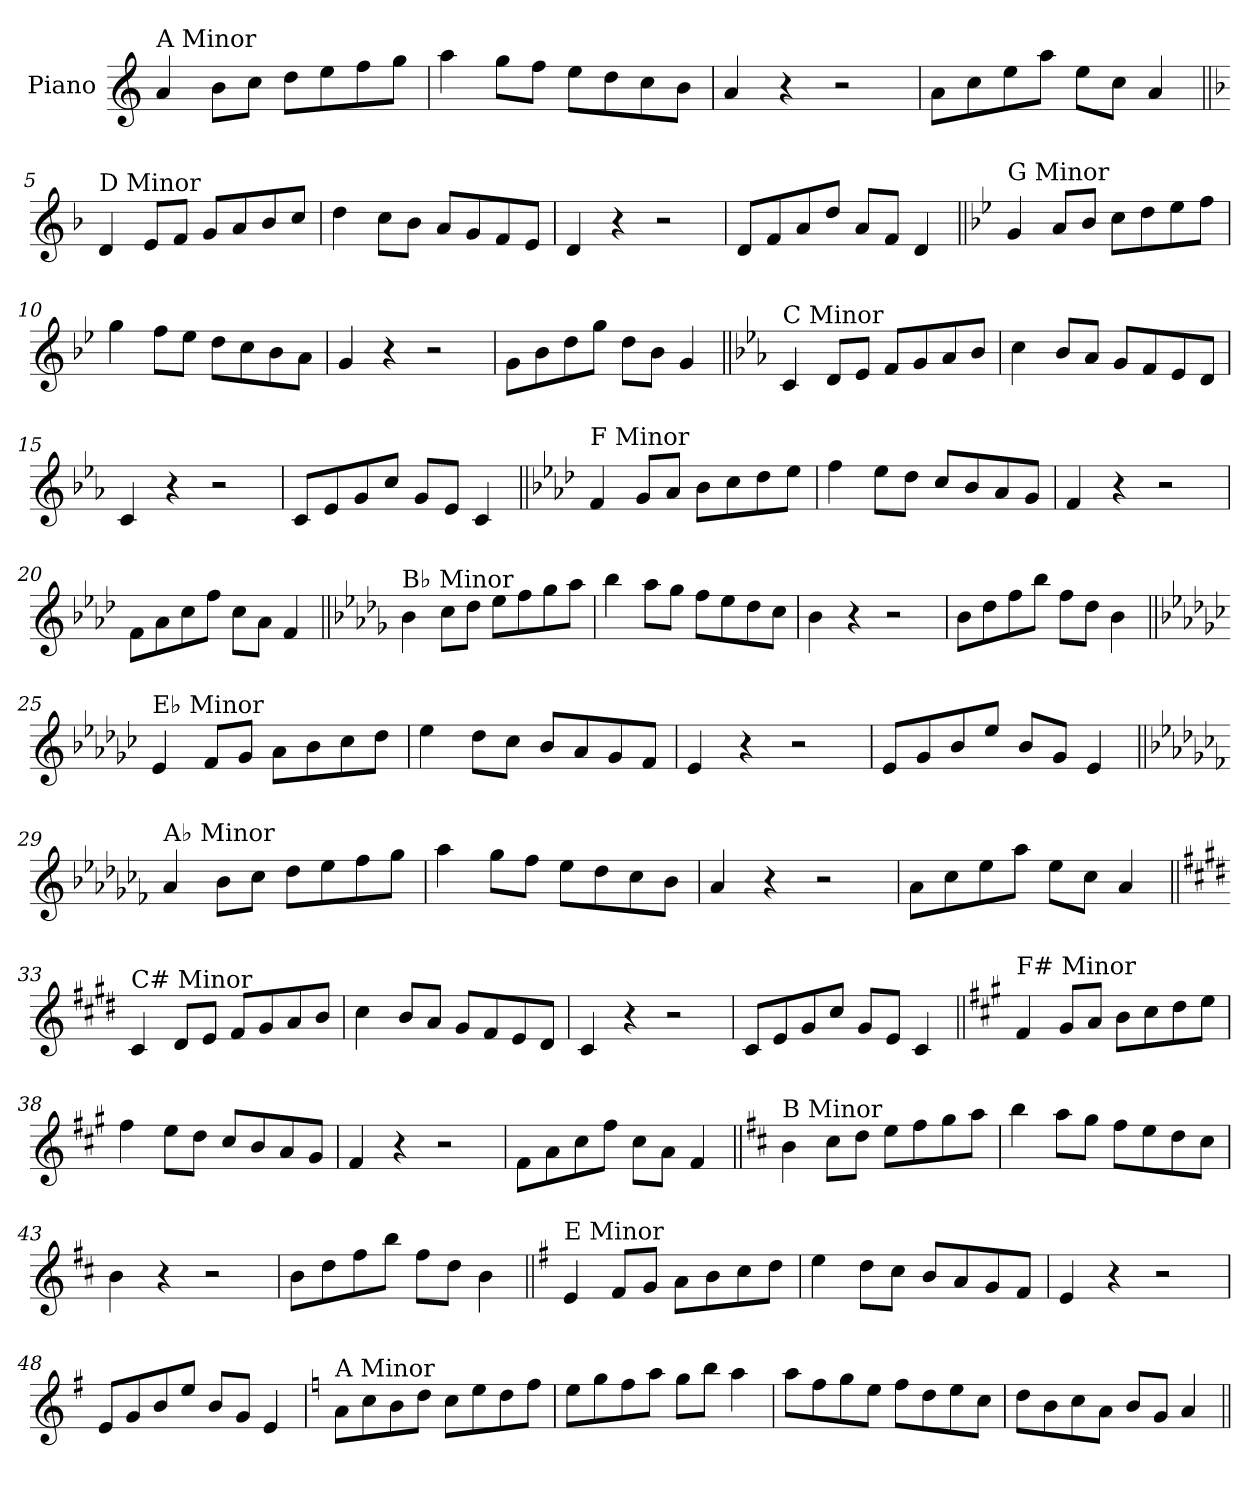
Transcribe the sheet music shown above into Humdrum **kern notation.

**kern
*part1
*staff1
*I"Piano
*I'Pno.
*clefG2
*k[]
=1
!LO:TX:a:t=A Minor
4a/
8b\L
8cc\J
8dd\L
8ee\
8ff\
8gg\J
=2
4aa\
8gg\L
8ff\J
8ee\L
8dd\
8cc\
8b\J
=3
4a/
4r
2r
=4
8a\L
8cc\
8ee\
8aa\J
8ee\L
8cc\J
4a/
!!LO:LB:g=z
=5||
*k[b-]
!LO:TX:a:t=D Minor
4d/
8e/L
8f/J
8g/L
8a/
8b-/
8cc/J
=6
4dd\
8cc\L
8b-\J
8a/L
8g/
8f/
8e/J
=7
4d/
4r
2r
=8
8d/L
8f/
8a/
8dd/J
8a/L
8f/J
4d/
!!LO:LB:g=z
=9||
*k[b-e-]
!LO:TX:a:t=G Minor
4g/
8a/L
8b-/J
8cc\L
8dd\
8ee-\
8ff\J
=10
4gg\
8ff\L
8ee-\J
8dd\L
8cc\
8b-\
8a\J
=11
4g/
4r
2r
=12
8g\L
8b-\
8dd\
8gg\J
8dd\L
8b-\J
4g/
!!LO:LB:g=z
=13||
*k[b-e-a-]
!LO:TX:a:t=C Minor
4c/
8d/L
8e-/J
8f/L
8g/
8a-/
8b-/J
=14
4cc\
8b-/L
8a-/J
8g/L
8f/
8e-/
8d/J
=15
4c/
4r
2r
=16
8c/L
8e-/
8g/
8cc/J
8g/L
8e-/J
4c/
!!LO:LB:g=z
=17||
*k[b-e-a-d-]
!LO:TX:a:t=F Minor
4f/
8g/L
8a-/J
8b-\L
8cc\
8dd-\
8ee-\J
=18
4ff\
8ee-\L
8dd-\J
8cc/L
8b-/
8a-/
8g/J
=19
4f/
4r
2r
=20
8f\L
8a-\
8cc\
8ff\J
8cc\L
8a-\J
4f/
!!LO:LB:g=z
=21||
*k[b-e-a-d-g-]
!LO:TX:a:t=B♭ Minor
4b-\
8cc\L
8dd-\J
8ee-\L
8ff\
8gg-\
8aa-\J
=22
4bb-\
8aa-\L
8gg-\J
8ff\L
8ee-\
8dd-\
8cc\J
=23
4b-\
4r
2r
=24
8b-\L
8dd-\
8ff\
8bb-\J
8ff\L
8dd-\J
4b-\
!!LO:LB:g=z
=25||
*k[b-e-a-d-g-c-]
!LO:TX:a:t=E♭ Minor
4e-/
8f/L
8g-/J
8a-\L
8b-\
8cc-\
8dd-\J
=26
4ee-\
8dd-\L
8cc-\J
8b-/L
8a-/
8g-/
8f/J
=27
4e-/
4r
2r
=28
8e-/L
8g-/
8b-/
8ee-/J
8b-/L
8g-/J
4e-/
!!LO:LB:g=z
=29||
*k[b-e-a-d-g-c-f-]
!LO:TX:a:t=A♭ Minor
4a-/
8b-\L
8cc-\J
8dd-\L
8ee-\
8ff-\
8gg-\J
=30
4aa-\
8gg-\L
8ff-\J
8ee-\L
8dd-\
8cc-\
8b-\J
=31
4a-/
4r
2r
=32
8a-\L
8cc-\
8ee-\
8aa-\J
8ee-\L
8cc-\J
4a-/
!!LO:LB:g=z
=33||
*k[f#c#g#d#]
!LO:TX:a:t=C# Minor
4c#/
8d#/L
8e/J
8f#/L
8g#/
8a/
8b/J
=34
4cc#\
8b/L
8a/J
8g#/L
8f#/
8e/
8d#/J
=35
4c#/
4r
2r
=36
8c#/L
8e/
8g#/
8cc#/J
8g#/L
8e/J
4c#/
!!LO:LB:g=z
=37||
*k[f#c#g#]
!LO:TX:a:t=F# Minor
4f#/
8g#/L
8a/J
8b\L
8cc#\
8dd\
8ee\J
=38
4ff#\
8ee\L
8dd\J
8cc#/L
8b/
8a/
8g#/J
=39
4f#/
4r
2r
=40
8f#\L
8a\
8cc#\
8ff#\J
8cc#\L
8a\J
4f#/
!!LO:LB:g=z
=41||
*k[f#c#]
!LO:TX:a:t=B Minor
4b\
8cc#\L
8dd\J
8ee\L
8ff#\
8gg\
8aa\J
=42
4bb\
8aa\L
8gg\J
8ff#\L
8ee\
8dd\
8cc#\J
=43
4b\
4r
2r
=44
8b\L
8dd\
8ff#\
8bb\J
8ff#\L
8dd\J
4b\
!!LO:LB:g=z
=45||
*k[f#]
!LO:TX:a:t=E Minor
4e/
8f#/L
8g/J
8a\L
8b\
8cc\
8dd\J
=46
4ee\
8dd\L
8cc\J
8b/L
8a/
8g/
8f#/J
=47
4e/
4r
2r
=48
8e/L
8g/
8b/
8ee/J
8b/L
8g/J
4e/
!!LO:PB:g=z
=49
*k[]
!LO:TX:a:t=A Minor
8a\L
8cc\
8b\
8dd\J
8cc\L
8ee\
8dd\
8ff\J
=50
8ee\L
8gg\
8ff\
8aa\J
8gg\L
8bb\J
4aa\
=51
8aa\L
8ff\
8gg\
8ee\J
8ff\L
8dd\
8ee\
8cc\J
=52
8dd\L
8b\
8cc\
8a\J
8b/L
8g/J
4a/
=||
*-
